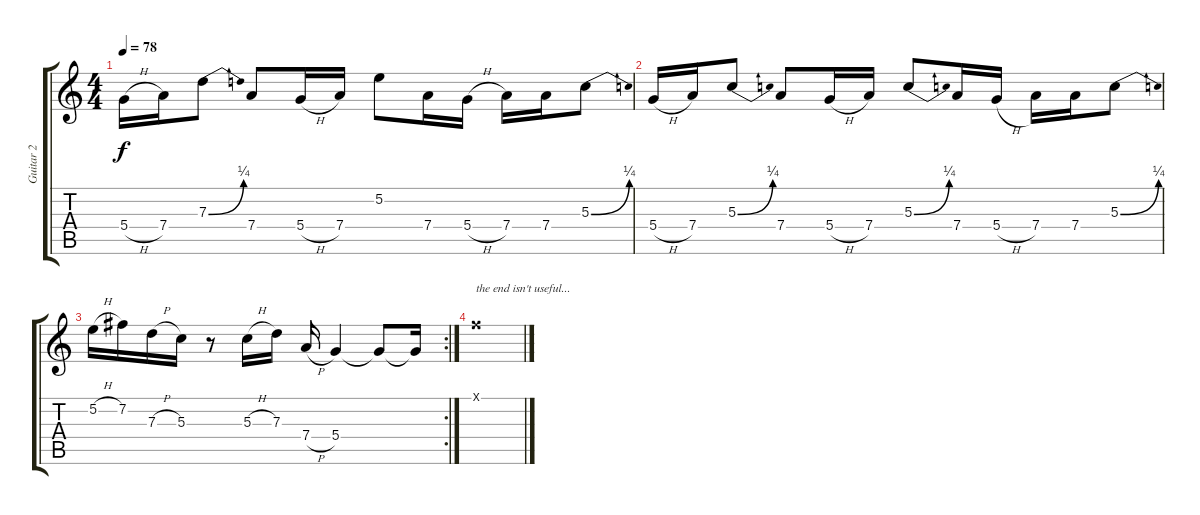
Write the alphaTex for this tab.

\track ("Guitar 2" "Guitar 2") {instrument distortionguitar}
\staff {score tabs}
\tuning (E4 B3 G3 D3 A2 E2) {hide}
\ts (4 4)
\tempo 78
\clef g2
\ks c
5.4{h}.16{dy f} 7.4.16 7.3{be (bend 0 0 60 1)}.8 7.4.8 5.4{h}.16 7.4.16 5.2.8 7.4.16 5.4{h}.16 7.4.16 7.4.16 5.3{be (bend 0 0 60 1)}.8 |
5.4{h}.16 7.4.16 5.3{be (bend 0 0 60 1)}.8 7.4.8 5.4{h}.16 7.4.16 5.3{be (bend 0 0 60 1)}.8 7.4.16 5.4{h}.16 7.4.16 7.4.16 5.3{be (bend 0 0 60 1)}.8 |
\rc 2
5.2{h}.16 7.2.16 7.3{h}.16 5.3.16 r.8 5.3{h}.16 7.3.16 7.4{h}.16 5.4.4 5.4{t}.8 5.4{t}.16 |
1.1{x}.1{txt "the end isn't useful..."}
